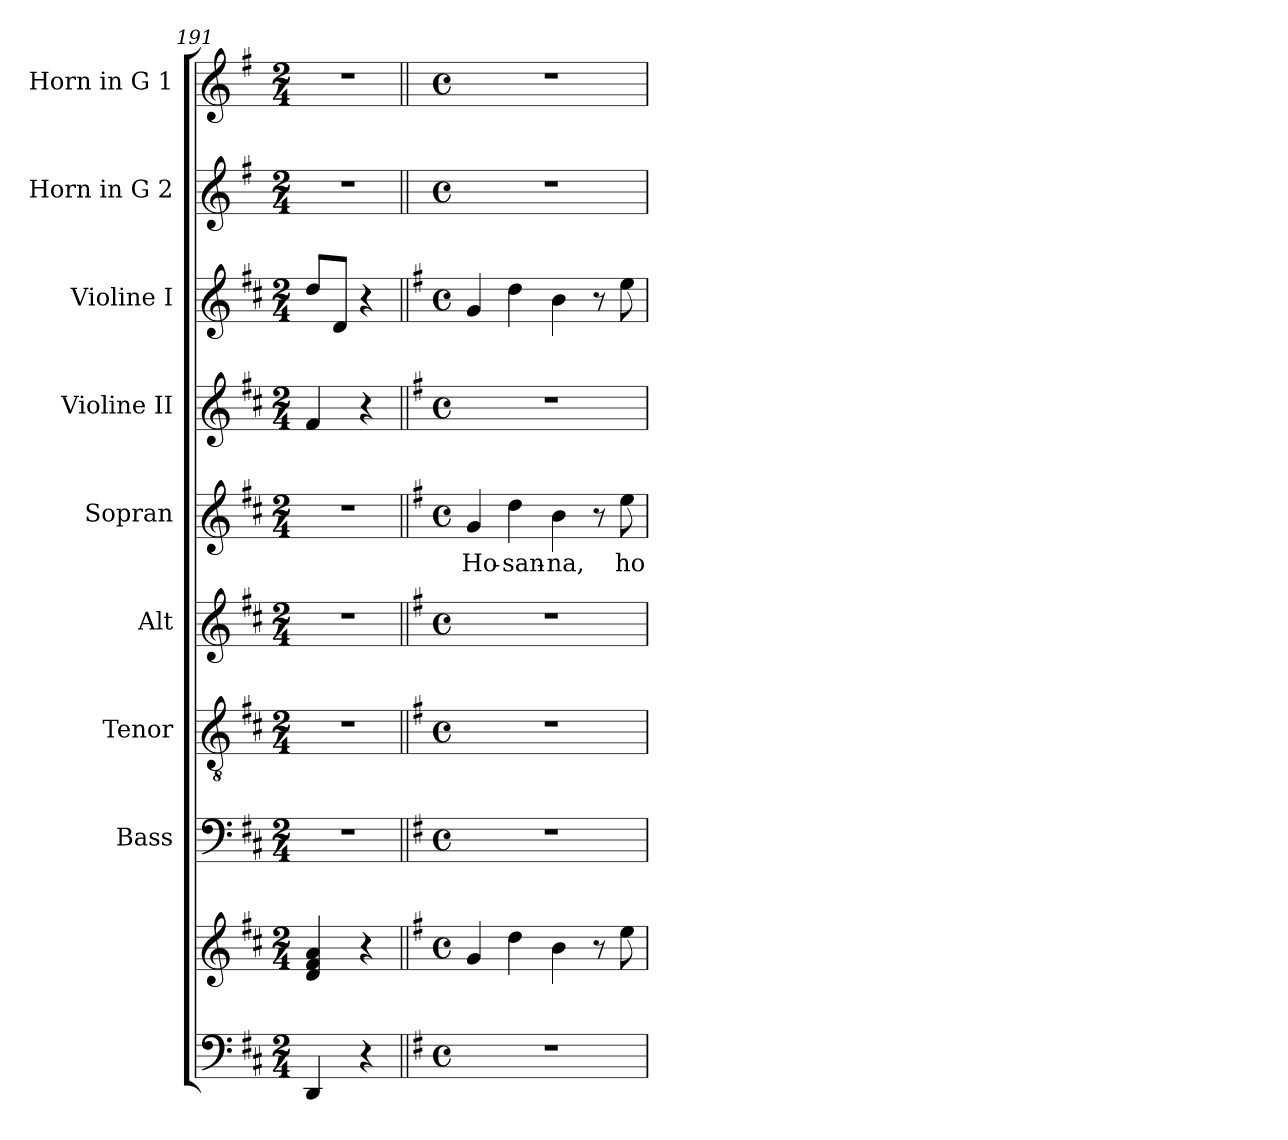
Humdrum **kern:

**kern	**kern	**kern	**kern	**kern	**kern	**text	**kern	**kern	**kern	**kern
*part9	*part9	*part8	*part7	*part6	*part5	*part5	*part4	*part3	*part2	*part1
*staff10	*staff9	*staff8	*staff7	*staff6	*staff5	*staff5	*staff4	*staff3	*staff2	*staff1
*	*	*I"Bass	*I"Tenor	*I"Alt	*I"Sopran	*	*I"Violine II	*I"Violine I	*I"Horn in G 2	*I"Horn in G 1
*	*	*I'B.	*I'T.	*I'A.	*I'S.	*	*I'Vl. II	*I'Vl. I	*	*
*clefF4	*clefG2	*clefF4	*clefGv2	*clefG2	*clefG2	*	*clefG2	*clefG2	*clefG2	*clefG2
*	*	*	*	*	*	*	*	*	*ITrd3c5	*ITrd3c5
*k[f#c#]	*k[f#c#]	*k[f#c#]	*k[f#c#]	*k[f#c#]	*k[f#c#]	*	*k[f#c#]	*k[f#c#]	*k[f#c#]	*k[f#c#]
*D:	*D:	*D:	*D:	*D:	*D:	*	*D:	*D:	*D:	*D:
*M2/4	*M2/4	*M2/4	*M2/4	*M2/4	*M2/4	*	*M2/4	*M2/4	*M2/4	*M2/4
=191	=191	=191	=191	=191	=191	=191	=191	=191	=191	=191
4DD/	4d/ 4f#/ 4a/	2r	2r	2r	2r	.	4f#/	8dd/L	2r	2r
.	.	.	.	.	.	.	.	8d/J	.	.
4r	4r	.	.	.	.	.	4r	4r	.	.
=192||	=192||	=192||	=192||	=192||	=192||	=192||	=192||	=192||	=192||	=192||
*k[f#]	*k[f#]	*k[f#]	*k[f#]	*k[f#]	*k[f#]	*	*k[f#]	*k[f#]	*k[f#]	*k[f#]
*G:	*G:	*G:	*G:	*G:	*G:	*	*G:	*G:	*G:	*G:
*M4/4	*M4/4	*M4/4	*M4/4	*M4/4	*M4/4	*	*M4/4	*M4/4	*M4/4	*M4/4
*met(c)	*met(c)	*met(c)	*met(c)	*met(c)	*met(c)	*	*met(c)	*met(c)	*met(c)	*met(c)
!	!	!	!	!	!	!LO:LY:b	!	!	!	!
1r	4g/	1r	1r	1r	4g/	Ho-	1r	4g/	1r	1r
!	!	!	!	!	!	!LO:LY:b	!	!	!	!
.	4dd\	.	.	.	4dd\	-san-	.	4dd\	.	.
!	!	!	!	!	!	!LO:LY:b	!	!	!	!
.	4b\	.	.	.	4b\	-na,	.	4b\	.	.
.	8r	.	.	.	8r	.	.	8r	.	.
!	!	!	!	!	!	!LO:LY:b	!	!	!	!
.	8ee\	.	.	.	8ee\	ho-	.	8ee\	.	.
=	=	=	=	=	=	=	=	=	=	=
*-	*-	*-	*-	*-	*-	*-	*-	*-	*-	*-
